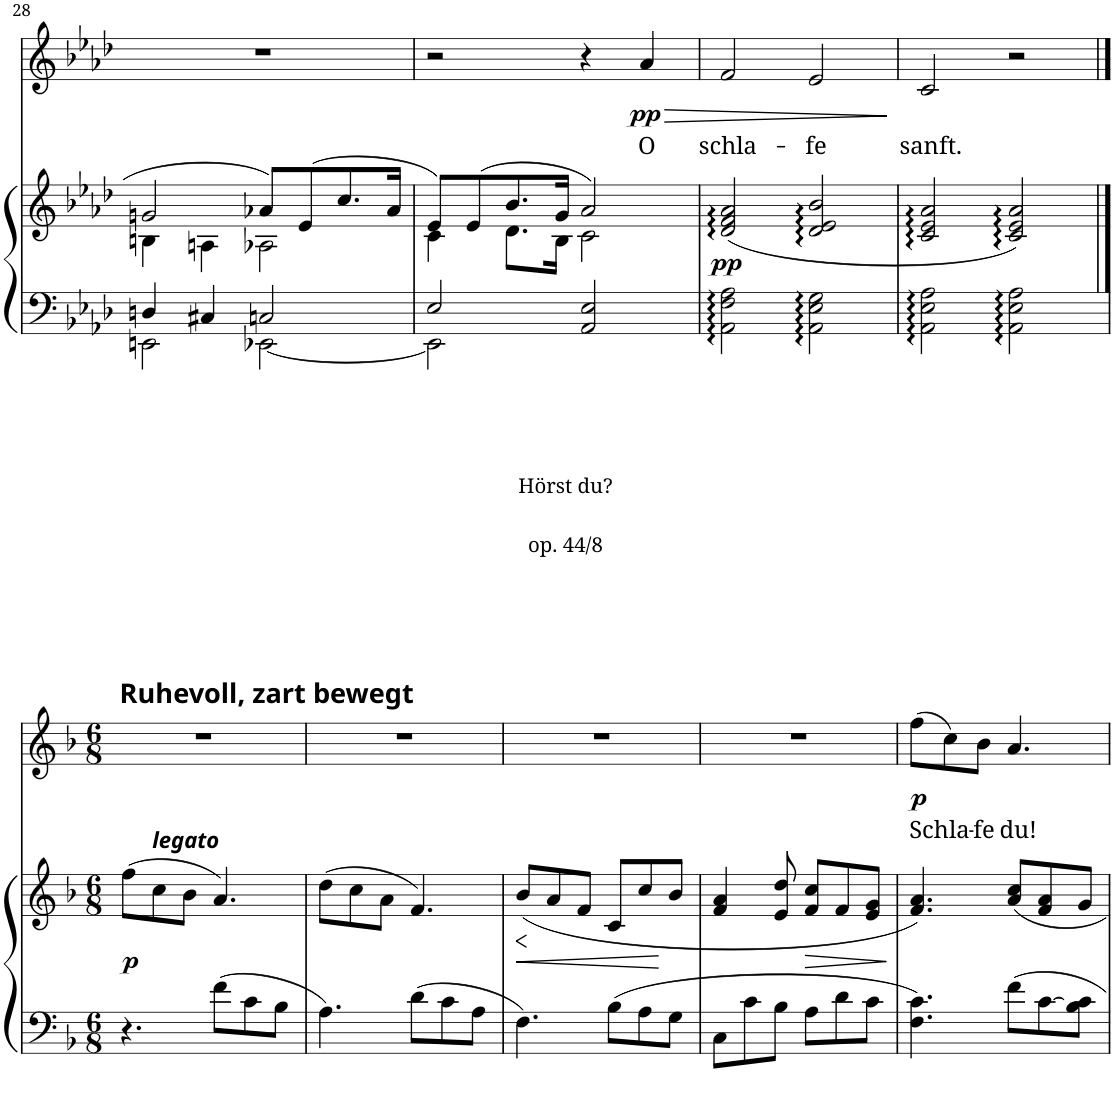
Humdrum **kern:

**kern	**kern	**dynam	**kern	**text	**dynam
*part2	*part2	*part2	*part1	*part1	*part1
*staff3	*staff2	*staff2/3	*staff1	*staff1	*staff1
!!LO:PB:g=z
*clefF4	*clefG2	*	*clefG2	*	*
*k[b-e-a-d-]	*k[b-e-a-d-]	*	*k[b-e-a-d-]	*	*
*A-:	*A-:	*	*A-:	*	*
*M4/4	*M4/4	*	*M4/4	*	*
*met(c)	*met(c)	*	*met(c)	*	*
=28	=28	=28	=28	=28	=28
*^	*^	*	*	*	*
4Dn/	2EEn\	2gn/	4Bn\	.	1r	.	.
4C#X/	.	.	4An\	.	.	.	.
2Cn/	[2EE-X\	8a-X/L	2A-X\	.	.	.	.
.	.	(8e-/	.	.	.	.	.
.	.	8.cc/	.	.	.	.	.
.	.	16a-/Jk	.	.	.	.	.
=29	=29	=29	=29	=29	=29	=29	=29
2E-/	2EE-\]	8e-/L)	4c\	.	2r	.	.
.	.	(8e-/	.	.	.	.	.
.	.	8.b-/	8.d-\L	.	.	.	.
.	.	16g/Jk	16B-\Jk	.	.	.	.
2AA-/ 2E-/	2ryy	2a-/)	2c\	.	4r	.	.
!	!	!	!	!	!	!LO:LY:b	!LO:HP:b
!	!	!	!	!	!	!	!LO:DY:n=1:b
.	.	.	.	.	4a-/	O	> pp
*v	*v	*	*	*	*	*	*
*	*v	*v	*	*	*	*
=30	=30	=30	=30	=30	=30
!	!	!LO:DY:b	!	!LO:LY:b	!
2AA-\ 2F\ 2A-\	(2d-/ 2f/ 2a-/	pp	2f/	schla-	.
!	!	!	!	!LO:LY:b	!
2AA-\ 2E-\ 2G\	2d-/ 2e-/ 2b-/	.	2e-/	-fe	.
.	.	.	.	.	]
=31	=31	=31	=31	=31	=31
!	!	!	!	!LO:LY:b	!
2AA-\ 2E-\ 2A-\	2c/ 2e-/ 2a-/	.	2c/	sanft.	.
2AA-\ 2E-\ 2A-\	2c/ 2e-/ 2a-/)	.	2r	.	.
!!LO:LB:g=z
==1	==1	==1	==1	==1	==1
*k[b-]	*k[b-]	*	*k[b-]	*	*
*F:	*F:	*	*F:	*	*
*M6/8	*M6/8	*	*M6/8	*	*
!	!	!	!LO:TX:a:B:t=Ruhevoll, zart bewegt	!	!
!	!	!LO:DY:b	!	!	!
4.r	(8ff\L	p	2.r	.	.
!	!LO:TX:a:Bi:t=legato	!	!	!	!
.	8cc\	.	.	.	.
.	8b-\J	.	.	.	.
8f\L	4.a/)	.	.	.	.
8c\	.	.	.	.	.
8B-\J	.	.	.	.	.
=2	=2	=2	=2	=2	=2
4.A\	(8dd\L	.	2.r	.	.
.	8cc\	.	.	.	.
.	8a\J	.	.	.	.
8d\L	4.f/)	.	.	.	.
8c\	.	.	.	.	.
8A\J	.	.	.	.	.
=3	=3	=3	=3	=3	=3
!	!	!LO:HP:b	!	!	!
4.F\	(8b-/L	<	2.r	.	.
!	!	!LO:HP:b	!	!	!
.	8a/	<	.	.	.
.	8f/J	.	.	.	.
8B-\L	8c/L	.	.	.	.
8A\	8cc/	.	.	.	.
8G\J	8b-/J	[	.	.	.
=4	=4	=4	=4	=4	=4
8C\L	4f/ 4a/	.	2.r	.	.
8c\	.	.	.	.	.
8B-\J	8e/ 8dd/	.	.	.	.
8A\L	8f/ 8cc/L	.	.	.	.
8d\	8f/	.	.	.	.
8c\J	8e/ 8g/J	.	.	.	.
.	.	[	.	.	.
=5	=5	=5	=5	=5	=5
!	!	!	!	!LO:LY:b	!LO:DY:b
4.F\ 4.c\	4.f/ 4.a/)	.	(8ff\L	Schla-	p
.	.	.	8cc\)	.	.
!	!	!	!	!LO:LY:b	!
.	.	.	8b-\J	-fe	.
!	!	!	!	!LO:LY:b	!
8f\L	8a/ 8cc/L	.	4.a/	du!	.
[8c\	8f/ 8a/	.	.	.	.
8B-\ 8c\]J	8g/J	.	.	.	.
=	=	=	=	=	=
*-	*-	*-	*-	*-	*-
